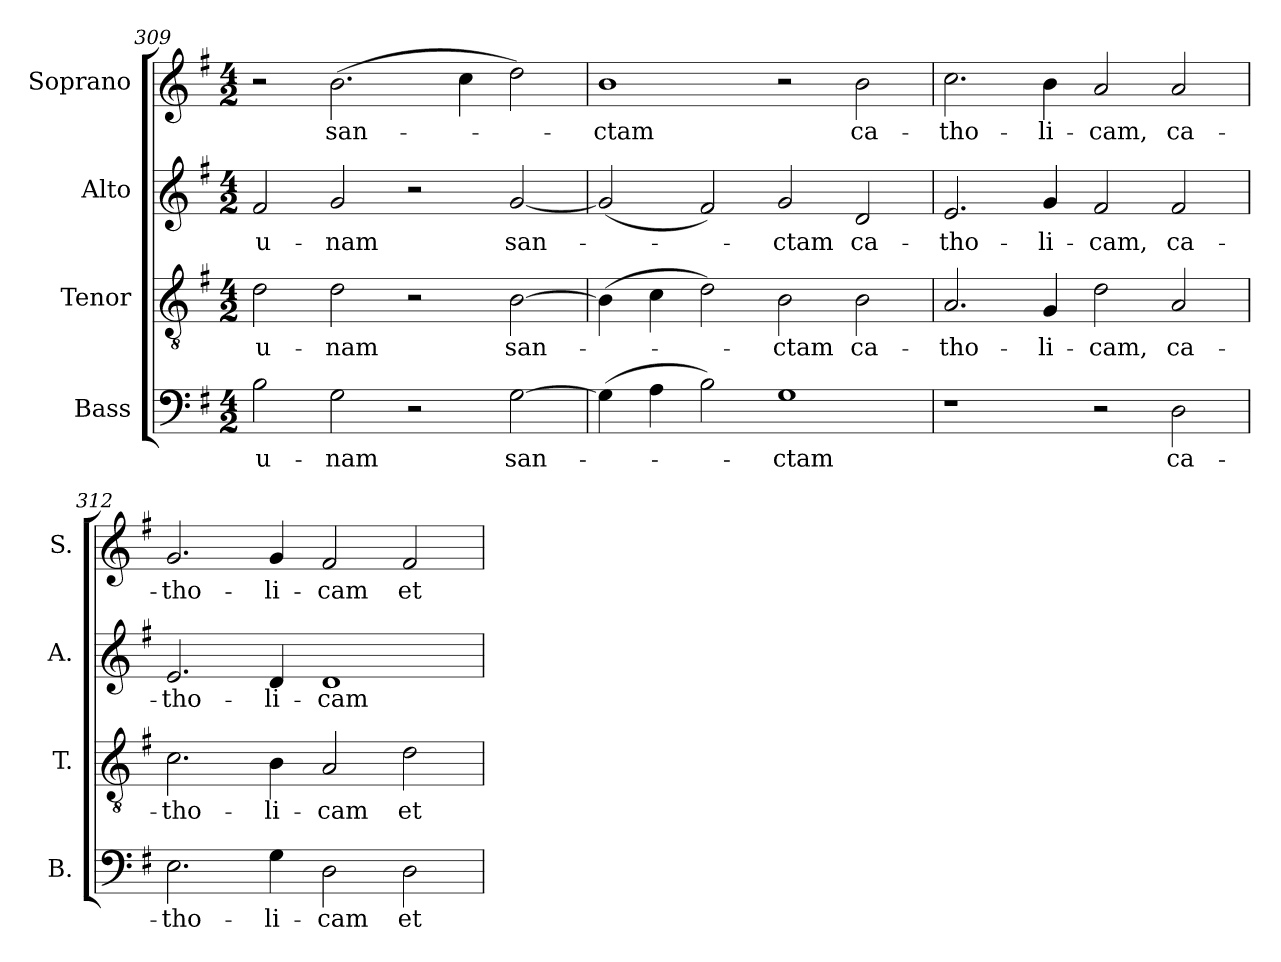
**kern	**text	**kern	**text	**kern	**text	**kern	**text
*part4	*part4	*part3	*part3	*part2	*part2	*part1	*part1
*staff4	*staff4	*staff3	*staff3	*staff2	*staff2	*staff1	*staff1
*I"Bass	*	*I"Tenor	*	*I"Alto	*	*I"Soprano	*
*I'B.	*	*I'T.	*	*I'A.	*	*I'S.	*
!!LO:PB:g=z
*clefF4	*	*clefGv2	*	*clefG2	*	*clefG2	*
*	*	*ITrd7c12	*	*	*	*	*
*k[f#]	*	*k[f#]	*	*k[f#]	*	*k[f#]	*
*G:	*	*G:	*	*G:	*	*G:	*
*M4/2	*	*M4/2	*	*M4/2	*	*M4/2	*
=309	=309	=309	=309	=309	=309	=309	=309
!	!LO:LY:b:color=#000000	!	!	!	!	!	!
!	!	!	!LO:LY:b:color=#000000	!	!	!	!
!	!	!	!	!	!LO:LY:b:color=#000000	!	!
2Bi\	u-	2Di\	u-	2f#i/	u-	2r	.
!	!LO:LY:b:color=#000000	!	!	!	!	!	!
!	!	!	!LO:LY:b:color=#000000	!	!	!	!
!	!	!	!	!	!LO:LY:b:color=#000000	!	!
!	!	!	!	!	!	!	!LO:LY:b:color=#000000
2Gi\	-nam	2Di\	-nam	2gi/	-nam	(2.bi\	san-
2r	.	2r	.	2r	.	.	.
.	.	.	.	.	.	4cci\	.
!	!LO:LY:b:color=#000000	!	!	!	!	!	!
!	!	!	!LO:LY:b:color=#000000	!	!	!	!
!	!	!	!	!	!LO:LY:b:color=#000000	!	!
[2Gi\	san-	[2BBi\	san-	[2gi/	san-	2ddi\)	.
=310	=310	=310	=310	=310	=310	=310	=310
!	!	!	!	!	!	!	!LO:LY:b:color=#000000
(4Gi\]	.	(4BBi\]	.	(2gi/]	.	1bi	-ctam
4Ai\	.	4Ci\	.	.	.	.	.
2Bi\)	.	2Di\)	.	2f#i/)	.	.	.
!	!LO:LY:b:color=#000000	!	!	!	!	!	!
!	!	!	!LO:LY:b:color=#000000	!	!	!	!
!	!	!	!	!	!LO:LY:b:color=#000000	!	!
1Gi	-ctam	2BBi\	-ctam	2gi/	-ctam	2r	.
!	!	!	!LO:LY:b:color=#000000	!	!	!	!
!	!	!	!	!	!LO:LY:b:color=#000000	!	!
!	!	!	!	!	!	!	!LO:LY:b:color=#000000
.	.	2BBi\	ca-	2di/	ca-	2bi\	ca-
=311	=311	=311	=311	=311	=311	=311	=311
!	!	!	!LO:LY:b:color=#000000	!	!	!	!
!	!	!	!	!	!LO:LY:b:color=#000000	!	!
!	!	!	!	!	!	!	!LO:LY:b:color=#000000
1r	.	2.AAi/	-tho-	2.ei/	-tho-	2.cci\	-tho-
!	!	!	!LO:LY:b:color=#000000	!	!	!	!
!	!	!	!	!	!LO:LY:b:color=#000000	!	!
!	!	!	!	!	!	!	!LO:LY:b:color=#000000
.	.	4GGi/	-li-	4gi/	-li-	4bi\	-li-
!	!	!	!LO:LY:b:color=#000000	!	!	!	!
!	!	!	!	!	!LO:LY:b:color=#000000	!	!
!	!	!	!	!	!	!	!LO:LY:b:color=#000000
2r	.	2Di\	-cam,	2f#i/	-cam,	2ai/	-cam,
!	!LO:LY:b:color=#000000	!	!	!	!	!	!
!	!	!	!LO:LY:b:color=#000000	!	!	!	!
!	!	!	!	!	!LO:LY:b:color=#000000	!	!
!	!	!	!	!	!	!	!LO:LY:b:color=#000000
2Di\	ca-	2AAi/	ca-	2f#i/	ca-	2ai/	ca-
=312	=312	=312	=312	=312	=312	=312	=312
!	!LO:LY:b:color=#000000	!	!	!	!	!	!
!	!	!	!LO:LY:b:color=#000000	!	!	!	!
!	!	!	!	!	!LO:LY:b:color=#000000	!	!
!	!	!	!	!	!	!	!LO:LY:b:color=#000000
2.Ei\	-tho-	2.Ci\	-tho-	2.ei/	-tho-	2.gi/	-tho-
!	!LO:LY:b:color=#000000	!	!	!	!	!	!
!	!	!	!LO:LY:b:color=#000000	!	!	!	!
!	!	!	!	!	!LO:LY:b:color=#000000	!	!
!	!	!	!	!	!	!	!LO:LY:b:color=#000000
4Gi\	-li-	4BBi\	-li-	4di/	-li-	4gi/	-li-
!	!LO:LY:b:color=#000000	!	!	!	!	!	!
!	!	!	!LO:LY:b:color=#000000	!	!	!	!
!	!	!	!	!	!LO:LY:b:color=#000000	!	!
!	!	!	!	!	!	!	!LO:LY:b:color=#000000
2Di\	-cam	2AAi/	-cam	1di	-cam	2f#i/	-cam
!	!LO:LY:b:color=#000000	!	!	!	!	!	!
!	!	!	!LO:LY:b:color=#000000	!	!	!	!
!	!	!	!	!	!	!	!LO:LY:b:color=#000000
2Di\	et	2Di\	et	.	.	2f#i/	et
=	=	=	=	=	=	=	=
*-	*-	*-	*-	*-	*-	*-	*-
